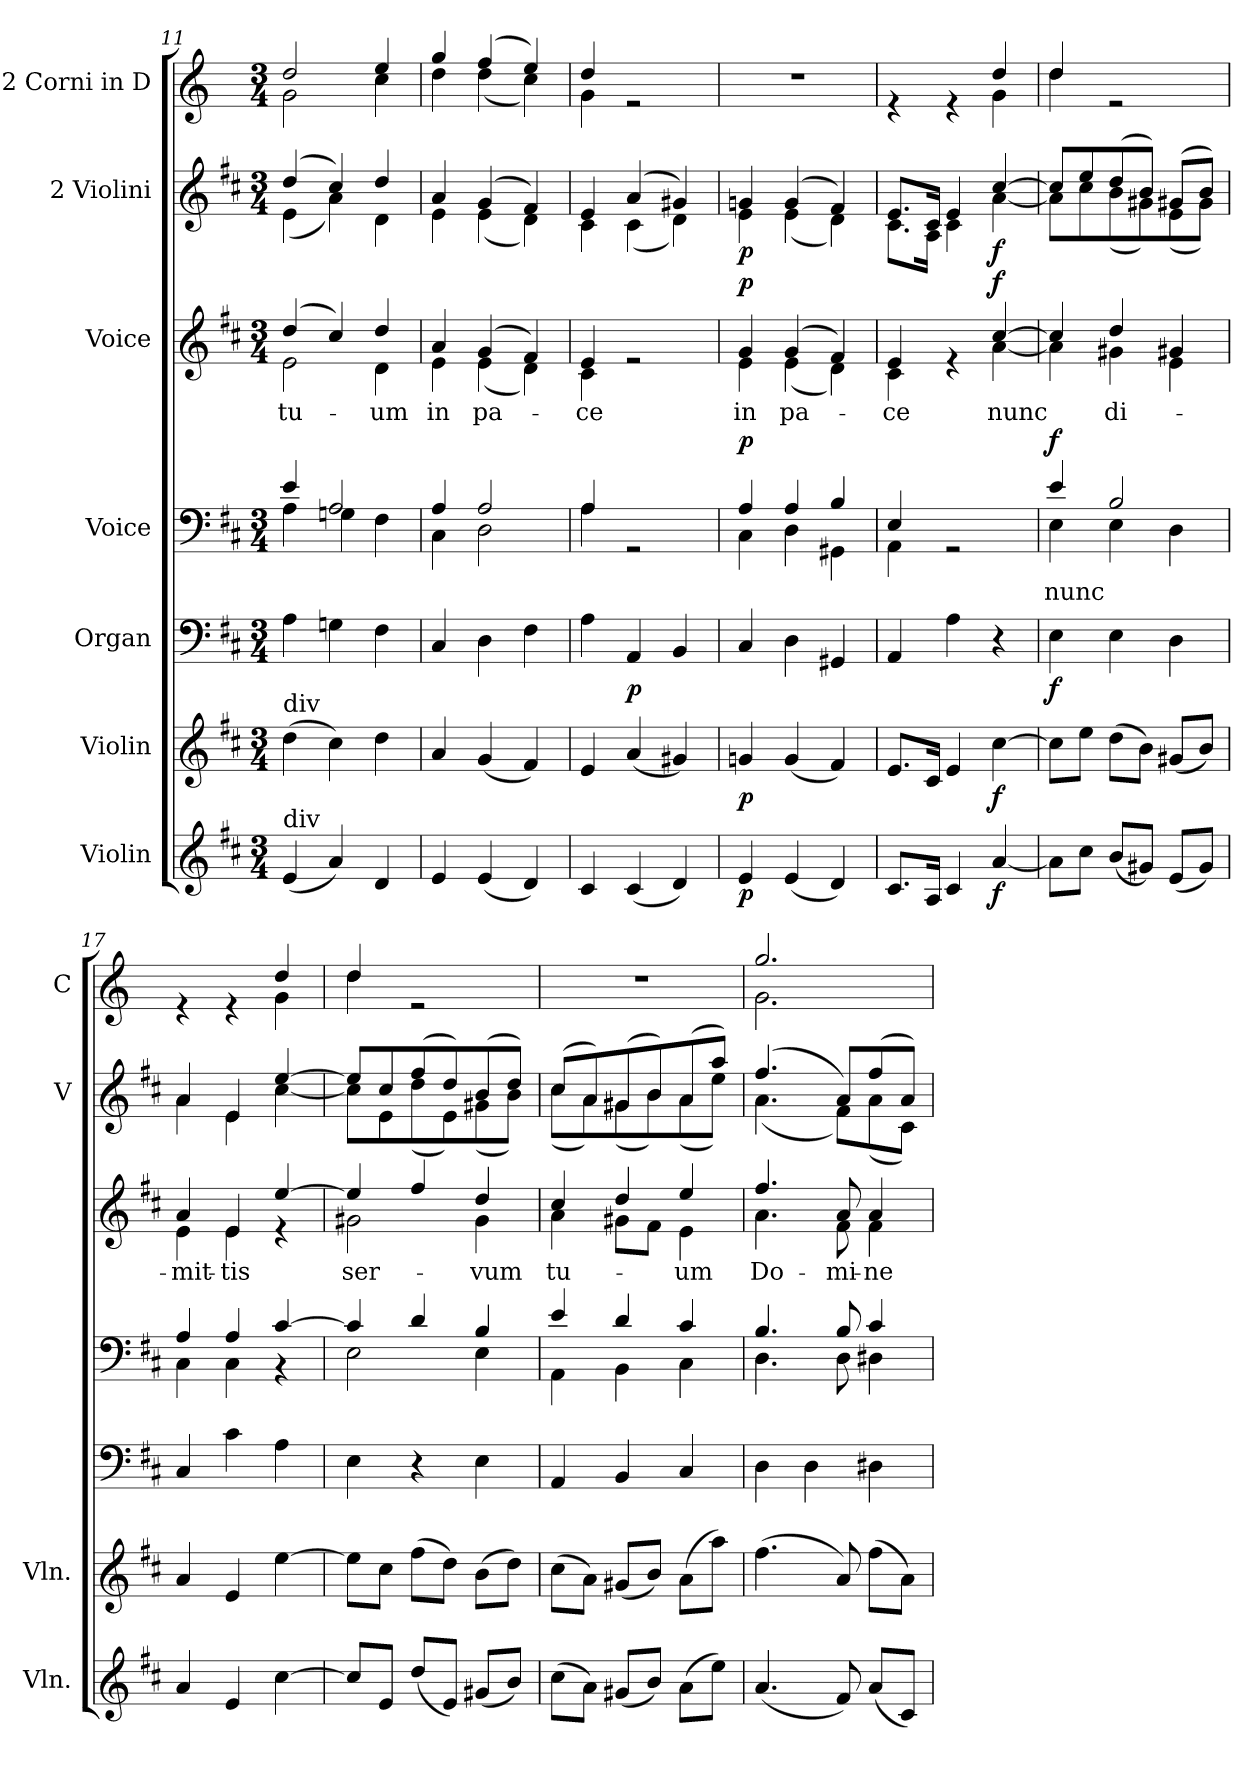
**kern	**dynam	**kern	**dynam	**kern	**dynam	**kern	**text	**dynam	**kern	**text	**dynam	**kern	**dynam	**kern
*part7	*part7	*part6	*part6	*part5	*part5	*part4	*part4	*part4	*part3	*part3	*part3	*part2	*part2	*part1
*staff7	*staff7	*staff6	*staff6	*staff5	*staff5	*staff4	*staff4	*staff4	*staff3	*staff3	*staff3	*staff2	*staff2	*staff1
*I"Violin	*	*I"Violin	*	*I"Organ	*	*I"Voice	*	*	*I"Voice	*	*	*I"2 Violini	*	*I"2 Corni in D
*I'Vln.	*	*I'Vln.	*	*	*	*	*	*	*	*	*	*I'V	*	*I'C
*clefG2	*	*clefG2	*	*clefF4	*	*clefF4	*	*	*clefG2	*	*	*clefG2	*	*clefG2
*	*	*	*	*	*	*	*	*	*	*	*	*	*	*ITrd6c10
*k[f#c#]	*	*k[f#c#]	*	*k[f#c#]	*	*k[f#c#]	*	*	*k[f#c#]	*	*	*k[f#c#]	*	*k[f#c#]
*M3/4	*	*M3/4	*	*M3/4	*	*M3/4	*	*	*M3/4	*	*	*M3/4	*	*M3/4
=11	=11	=11	=11	=11	=11	=11	=11	=11	=11	=11	=11	=11	=11	=11
*	*	*	*	*	*	*^	*	*	*^	*	*	*	*	*
!	!	!LO:TX:a:t=div	!	!	!	!	!	!	!	!	!	!	!	!	!	!
!LO:TX:a:t=div	!	!	!	!	!	!	!	!	!	!	!	!	!	!	!	!
!	!	!	!	!	!	!	!	!	!	!	!	!LO:LY:b	!	!	!	!
*	*	*	*	*	*	*	*	*	*	*	*	*	*	*^	*	*^
(4e/	.	(4dd\	.	4A\	.	4e/	4A\	.	.	(4dd/	2e\	tu-	.	(4dd/	(4e\	.	2e/	2A\
4a/)	.	4cc#\)	.	4Gn\	.	2A/	4Gn\	.	.	4cc#/)	.	.	.	4cc#/)	4a\)	.	.	.
!	!	!	!	!	!	!	!	!	!	!	!	!LO:LY:b	!	!	!	!	!	!
4d/	.	4dd\	.	4F#\	.	.	4F#\	.	.	4dd/	4d\	-um	.	4dd/	4d\	.	4f#/	4d\
=12	=12	=12	=12	=12	=12	=12	=12	=12	=12	=12	=12	=12	=12	=12	=12	=12	=12	=12
!	!	!	!	!	!	!	!	!	!	!	!	!LO:LY:b	!	!	!	!	!	!
4e/	.	4a/	.	4C#/	.	4A/	4C#\	.	.	4a/	4e\	in	.	4a/	4e\	.	4a/	4e\
!	!	!	!	!	!	!	!	!	!	!	!	!LO:LY:b	!	!	!	!	!	!
(4e/	.	(4g/	.	4D\	.	2A/	2D\	.	.	(4g/	(4e\	pa-	.	(4g/	(4e\	.	(4g/	(4e\
4d/)	.	4f#/)	.	4F#\	.	.	.	.	.	4f#/)	4d\)	.	.	4f#/)	4d\)	.	4f#/)	4d\)
=13	=13	=13	=13	=13	=13	=13	=13	=13	=13	=13	=13	=13	=13	=13	=13	=13	=13	=13
!	!	!	!	!	!	!	!	!	!	!	!	!LO:LY:b	!	!	!	!	!	!
4c#/	.	4e/	.	4A\	.	4A/	4A\	.	.	4e/	4c#\	-ce	.	4e/	4c#\	.	4e/	4A\
!	!	!	!	!	!LO:DY:b	!	!	!	!	!	!	!	!	!	!	!	!	!
(4c#/	.	(4a/	.	4AA/	p	2rGG	2ryy	.	.	2re	2ryy	.	.	(4a/	(4c#\	.	2re	2ryy
4d/)	.	4g#X/)	.	4BB/	.	.	.	.	.	.	.	.	.	4g#X/)	4d\)	.	.	.
*	*	*	*	*	*	*	*	*	*	*	*	*	*	*	*	*	*v	*v
=14	=14	=14	=14	=14	=14	=14	=14	=14	=14	=14	=14	=14	=14	=14	=14	=14	=14
!	!LO:DY:b	!	!LO:DY:b	!	!	!	!	!	!LO:DY:b	!	!	!LO:LY:b	!LO:DY:b	!	!	!LO:DY:b	!
4e/	p	4gn/	p	4C#/	.	4A/	4C#\	.	p	4g/	4e\	in	p	4gn/	4e\	p	2.r
!	!	!	!	!	!	!	!	!	!	!	!	!LO:LY:b	!	!	!	!	!
(4e/	.	(4g/	.	4D\	.	4A/	4D\	.	.	(4g/	(4e\	pa-	.	(4g/	(4e\	.	.
4d/)	.	4f#/)	.	4GG#X/	.	4B/	4GG#X\	.	.	4f#/)	4d\)	.	.	4f#/)	4d\)	.	.
=15	=15	=15	=15	=15	=15	=15	=15	=15	=15	=15	=15	=15	=15	=15	=15	=15	=15
!	!	!	!	!	!	!	!	!	!	!	!	!LO:LY:b	!	!	!	!	!
*	*	*	*	*	*	*	*	*	*	*	*	*	*	*	*	*	*^
8.c#/L	.	8.e/L	.	4AA/	.	4E/	4AA\	.	.	4e/	4c#\	-ce	.	8.e/L	8.c#\L	.	4re	2ryy
16A/Jk	.	16c#/Jk	.	.	.	.	.	.	.	.	.	.	.	16c#/Jk	16A\Jk	.	.	.
4c#/	.	4e/	.	4A\	.	2rGG	2ryy	.	.	4re	4ryy	.	.	4e/	4c#\	.	4re	.
!	!LO:DY:b	!	!LO:DY:b	!	!	!	!	!	!	!	!	!LO:LY:b	!LO:DY:b	!	!	!LO:DY:b	!	!
[4a/	f	[4cc#\	f	4r	.	.	.	.	.	[4cc#/	[4a\	nunc	f	[4cc#/	[4a\	f	4e/	4A\
!!LO:PB:g=z	!!
=16	=16	=16	=16	=16	=16	=16	=16	=16	=16	=16	=16	=16	=16	=16	=16	=16	=16	=16
!	!	!	!	!	!LO:DY:b	!	!	!LO:LY:b	!LO:DY:b	!	!	!	!	!	!	!	!	!
8a\L]	.	8cc#\L]	.	4E\	f	4e/	4E\	nunc	f	4cc#/]	4a\]	.	.	8cc#/L]	8a\L]	.	4e/	4e\
8cc#\J	.	8ee\J	.	.	.	.	.	.	.	.	.	.	.	8ee/	8cc#\	.	.	.
!	!	!	!	!	!	!	!	!	!	!	!	!LO:LY:b	!	!	!	!	!	!
(8b/L	.	(8dd\L	.	4E\	.	2B/	4E\	.	.	4dd/	4g#X\	di-	.	(8dd/	(8b\	.	2re	2ryy
8g#X/J)	.	8b\J)	.	.	.	.	.	.	.	.	.	.	.	8b/J)	8g#X\)	.	.	.
(8e/L	.	(8g#X/L	.	4D\	.	.	4D\	.	.	4g#X/	4e\	.	.	(8g#X/L	(8e\	.	.	.
8g#/J)	.	8b/J)	.	.	.	.	.	.	.	.	.	.	.	8b/J)	8g#\J)	.	.	.
=17	=17	=17	=17	=17	=17	=17	=17	=17	=17	=17	=17	=17	=17	=17	=17	=17	=17	=17
!	!	!	!	!	!	!	!	!	!	!	!	!LO:LY:b	!	!	!	!	!	!
4a/	.	4a/	.	4C#/	.	4A/	4C#\	.	.	4a/	4e\	-mit-	.	4a/	4a\	.	4re	2ryy
!	!	!	!	!	!	!	!	!	!	!	!	!LO:LY:b	!	!	!	!	!	!
4e/	.	4e/	.	4c#\	.	4A/	4C#\	.	.	4e/	4e\	-tis	.	4e/	4e\	.	4re	.
[4cc#\	.	[4ee\	.	4A\	.	[4c#/	4r	.	.	[4ee/	4r	.	.	[4ee/	[4cc#\	.	4e/	4A\
=18	=18	=18	=18	=18	=18	=18	=18	=18	=18	=18	=18	=18	=18	=18	=18	=18	=18	=18
!	!	!	!	!	!	!	!	!	!	!	!	!LO:LY:b	!	!	!	!	!	!
8cc#/L]	.	8ee\L]	.	4E\	.	4c#/]	2E\	.	.	4ee/]	2g#X\	ser-	.	8ee/L]	8cc#\L]	.	4e/	4e\
8e/J	.	8cc#\J	.	.	.	.	.	.	.	.	.	.	.	8cc#/	8e\	.	.	.
(8dd/L	.	(8ff#\L	.	4r	.	4d/	.	.	.	4ff#/	.	.	.	(8ff#/	(8dd\	.	2re	2ryy
8e/J)	.	8dd\J)	.	.	.	.	.	.	.	.	.	.	.	8dd/)	8e\)	.	.	.
!	!	!	!	!	!	!	!	!	!	!	!	!LO:LY:b	!	!	!	!	!	!
(8g#X/L	.	(8b\L	.	4E\	.	4B/	4E\	.	.	4dd/	4g#\	-vum	.	(8b/	(8g#X\	.	.	.
8b/J)	.	8dd\J)	.	.	.	.	.	.	.	.	.	.	.	8dd/J)	8b\J)	.	.	.
*	*	*	*	*	*	*	*	*	*	*	*	*	*	*	*	*	*v	*v
=19	=19	=19	=19	=19	=19	=19	=19	=19	=19	=19	=19	=19	=19	=19	=19	=19	=19
!	!	!	!	!	!	!	!	!	!	!	!	!LO:LY:b	!	!	!	!	!
(8cc#\L	.	(8cc#\L	.	4AA/	.	4e/	4AA\	.	.	4cc#/	4a\	tu-	.	(8cc#/L	(8cc#\L	.	2.r
8a\J)	.	8a\J)	.	.	.	.	.	.	.	.	.	.	.	8a/)	8a\)	.	.
(8g#X/L	.	(8g#X/L	.	4BB/	.	4d/	4BB\	.	.	4dd/	8g#X\L	.	.	(8g#X/	(8g#\	.	.
8b/J)	.	8b/J)	.	.	.	.	.	.	.	.	8f#\J	.	.	8b/)	8b\)	.	.
!	!	!	!	!	!	!	!	!	!	!	!	!LO:LY:b	!	!	!	!	!
(8a\L	.	(8a\L	.	4C#/	.	4c#/	4C#\	.	.	4ee/	4e\	-um	.	(8a/	(8a\	.	.
8ee\J)	.	8aa\J)	.	.	.	.	.	.	.	.	.	.	.	8aa/J)	8ee\J)	.	.
=20	=20	=20	=20	=20	=20	=20	=20	=20	=20	=20	=20	=20	=20	=20	=20	=20	=20
!	!	!	!	!	!	!	!	!	!	!	!	!LO:LY:b	!	!	!	!	!
*	*	*	*	*	*	*	*	*	*	*	*	*	*	*	*	*	*^
(4.a/	.	(4.ff#\	.	4D\	.	4.B/	4.D\	.	.	4.ff#/	4.a\	Do-	.	(4.ff#/	(4.a\	.	2.a/	2.A\
.	.	.	.	4D\	.	.	.	.	.	.	.	.	.	.	.	.	.	.
!	!	!	!	!	!	!	!	!	!	!	!	!LO:LY:b	!	!	!	!	!	!
8f#/)	.	8a/)	.	.	.	8B/	8D\	.	.	8a/	8f#\	-mi-	.	8a/L)	8f#\L)	.	.	.
!	!	!	!	!	!	!	!	!	!	!	!	!LO:LY:b	!	!	!	!	!	!
(8a/L	.	(8ff#\L	.	4D#X\	.	4c#/	4D#X\	.	.	4a/	4f#\	-ne	.	(8ff#/	(8a\	.	.	.
8c#/J)	.	8a\J)	.	.	.	.	.	.	.	.	.	.	.	8a/J)	8c#\J)	.	.	.
*	*	*	*	*	*	*v	*v	*	*	*	*	*	*	*v	*v	*	*v	*v
*	*	*	*	*	*	*	*	*	*v	*v	*	*	*	*	*
=	=	=	=	=	=	=	=	=	=	=	=	=	=	=
*-	*-	*-	*-	*-	*-	*-	*-	*-	*-	*-	*-	*-	*-	*-
